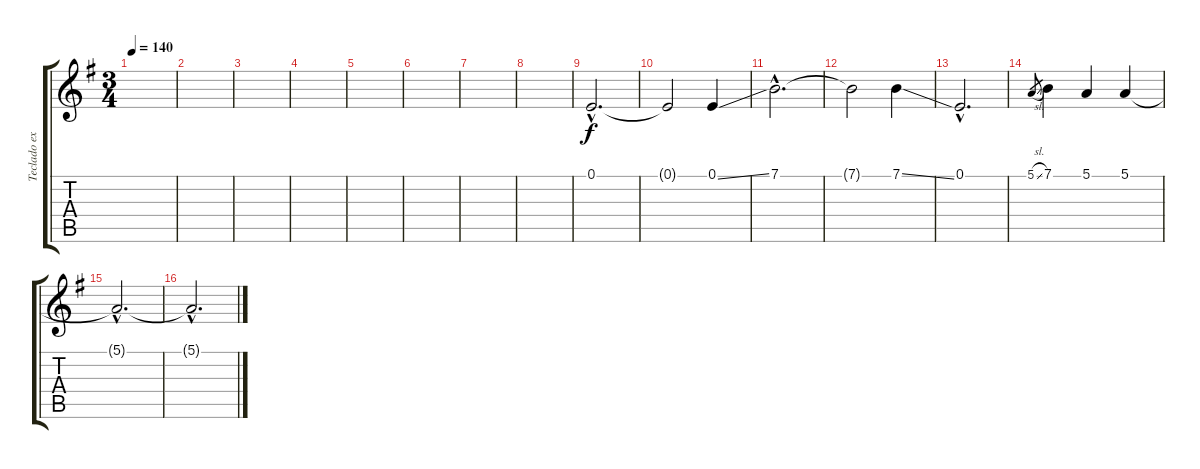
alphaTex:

\track ("Teclado extra" "Teclado ex") {instrument whistle}
\staff {score tabs}
\tuning (E4 B3 G3 D3 A2 E2) {hide}
\ts (3 4)
\tempo 140
\clef g2
\ks g
|
|
|
|
|
|
|
|
0.1{hac}.2{d} |
0.1{t}.2 0.1{ss}.4 |
7.1{hac}.2{d} |
7.1{t}.2 7.1{ss}.4 |
0.1{hac}.2{d} |
5.1{sl}.8{gr} 7.1.4 5.1.4 5.1.4 |
5.1{hac t}.2{d} |
5.1{hac t}.2{d}
